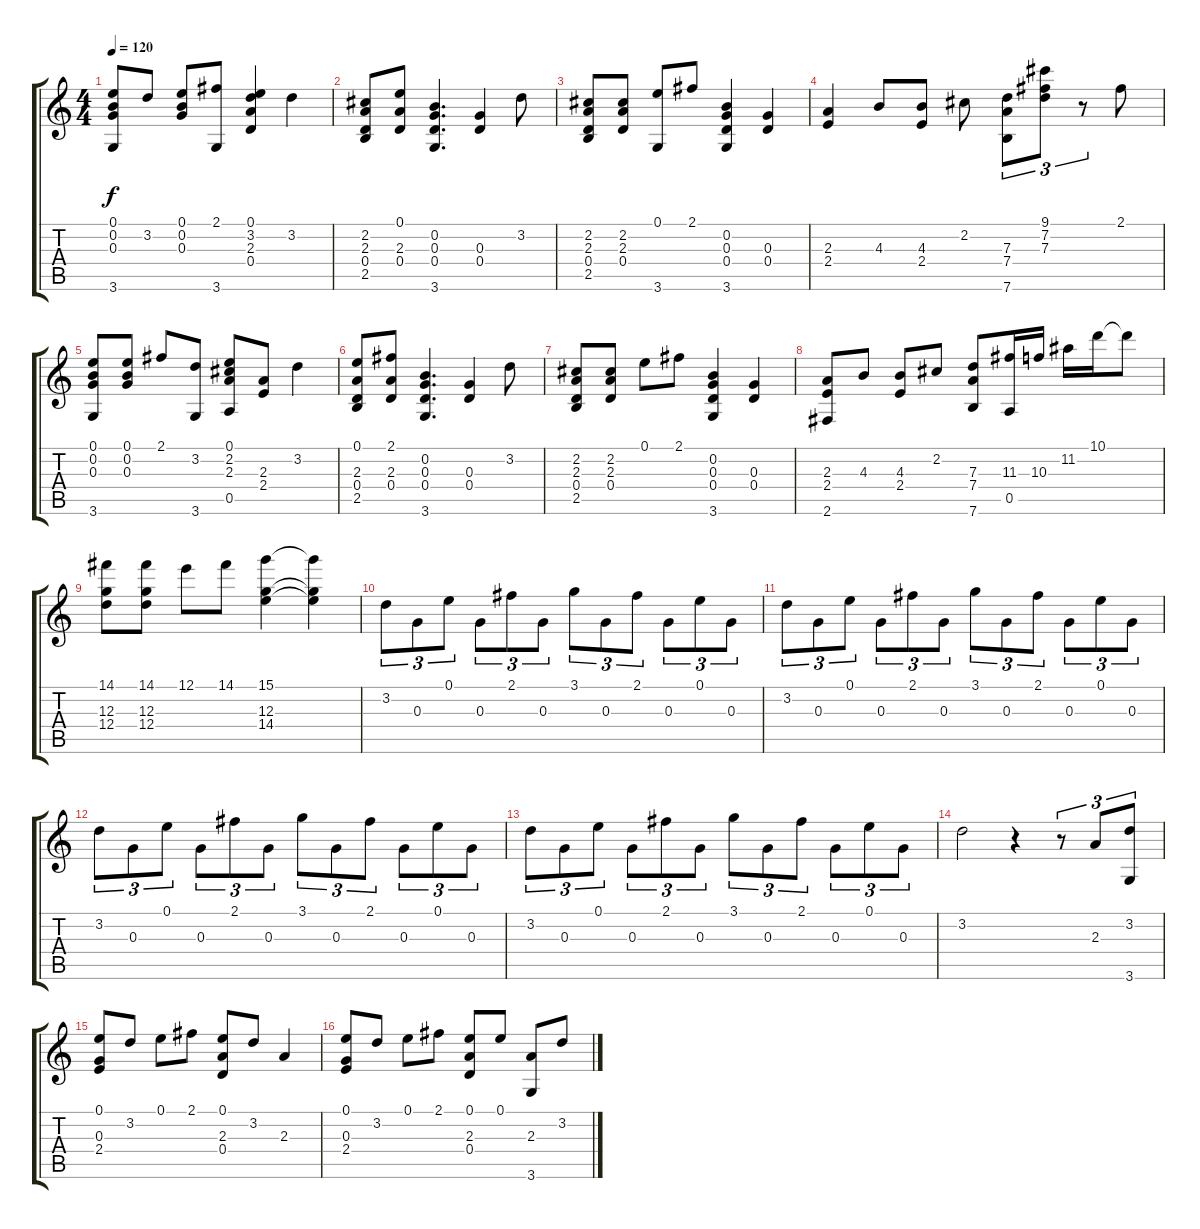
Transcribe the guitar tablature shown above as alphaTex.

\track "" {instrument acousticguitarsteel}
\staff {score tabs}
\tuning (E4 B3 G3 D3 A2 E2) {hide}
\ts (4 4)
\tempo 120
\clef g2
\ks c
(0.1 0.2 0.3 3.6).8{dy f} 3.2.8 (0.1 0.2 0.3).8 (2.1 3.6).8 (0.1 3.2 2.3 0.4).4 3.2.4 |
(2.2 2.3 0.4 2.5).8 (0.1 2.3 0.4).8 (0.2 0.3 0.4 3.6).4{d} (0.3 0.4).4 3.2.8 |
(2.2 2.3 0.4 2.5).8 (2.2 2.3 0.4).8 (0.1 3.6).8 2.1.8 (0.2 0.3 0.4 3.6).4 (0.3 0.4).4 |
(2.3 2.4).4 4.3.8 (4.3 2.4).8 2.2.8 (7.3 7.4 7.6).8{tu (3 2)} (9.1 7.2 7.3).8{tu (3 2)} r.8{tu (3 2)} 2.1.8 |
(0.1 0.2 0.3 3.6).8 (0.1 0.2 0.3).8 2.1.8 (3.2 3.6).8 (0.1 2.2 2.3 0.5).8 (2.3 2.4).8 3.2.4 |
(0.1 2.3 0.4 2.5).8 (2.1 2.3 0.4).8 (0.2 0.3 0.4 3.6).4{d} (0.3 0.4).4 3.2.8 |
(2.2 2.3 0.4 2.5).8 (2.2 2.3 0.4).8 0.1.8 2.1.8 (0.2 0.3 0.4 3.6).4 (0.3 0.4).4 |
(2.3 2.4 2.6).8 4.3.8 (4.3 2.4).8 2.2.8 (7.3 7.4 7.6).8 (11.3 0.5).16 10.3.16 11.2.16 10.1.16 10.1{t}.8 |
(14.1 12.3 12.4).8 (14.1 12.3 12.4).8 12.1.8 14.1.8 (15.1 12.3 14.4).4 (15.1{t} 12.3{t} 14.4{t}).4 |
3.2.8{tu (3 2)} 0.3.8{tu (3 2)} 0.1.8{tu (3 2)} 0.3.8{tu (3 2)} 2.1.8{tu (3 2)} 0.3.8{tu (3 2)} 3.1.8{tu (3 2)} 0.3.8{tu (3 2)} 2.1.8{tu (3 2)} 0.3.8{tu (3 2)} 0.1.8{tu (3 2)} 0.3.8{tu (3 2)} |
3.2.8{tu (3 2)} 0.3.8{tu (3 2)} 0.1.8{tu (3 2)} 0.3.8{tu (3 2)} 2.1.8{tu (3 2)} 0.3.8{tu (3 2)} 3.1.8{tu (3 2)} 0.3.8{tu (3 2)} 2.1.8{tu (3 2)} 0.3.8{tu (3 2)} 0.1.8{tu (3 2)} 0.3.8{tu (3 2)} |
3.2.8{tu (3 2)} 0.3.8{tu (3 2)} 0.1.8{tu (3 2)} 0.3.8{tu (3 2)} 2.1.8{tu (3 2)} 0.3.8{tu (3 2)} 3.1.8{tu (3 2)} 0.3.8{tu (3 2)} 2.1.8{tu (3 2)} 0.3.8{tu (3 2)} 0.1.8{tu (3 2)} 0.3.8{tu (3 2)} |
3.2.8{tu (3 2)} 0.3.8{tu (3 2)} 0.1.8{tu (3 2)} 0.3.8{tu (3 2)} 2.1.8{tu (3 2)} 0.3.8{tu (3 2)} 3.1.8{tu (3 2)} 0.3.8{tu (3 2)} 2.1.8{tu (3 2)} 0.3.8{tu (3 2)} 0.1.8{tu (3 2)} 0.3.8{tu (3 2)} |
3.2.2 r.4 r.8{tu (3 2)} 2.3.8{tu (3 2)} (3.2 3.6).8{tu (3 2)} |
(0.1 0.3 2.4).8 3.2.8 0.1.8 2.1.8 (0.1 2.3 0.4).8 3.2.8 2.3.4 |
(0.1 0.3 2.4).8 3.2.8 0.1.8 2.1.8 (0.1 2.3 0.4).8 0.1.8 (2.3 3.6).8 3.2.8
